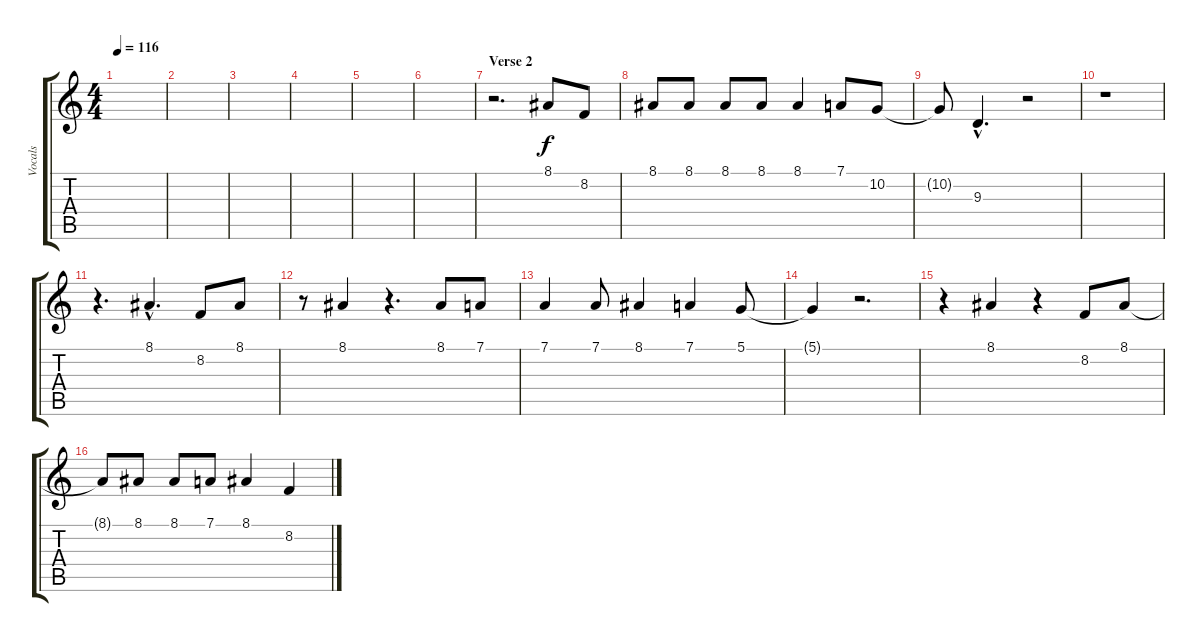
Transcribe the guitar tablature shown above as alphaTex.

\track ("Vocals" "Vocals") {instrument violin}
\staff {score tabs}
\tuning (D4 A3 F3 C3 G2 D2) {hide}
\ts (4 4)
\tempo 116
\clef g2
\ks c
|
|
|
|
|
|
\section ("" "Verse 2")
r.2{d} 8.1.8 8.2.8 |
8.1.8 8.1.8 8.1.8 8.1.8 8.1.4 7.1.8 10.2.8 |
10.2{t}.8 9.3{hac}.4{d} r.2 |
r.1 |
r.4{d} 8.1{hac}.4{d} 8.2.8 8.1.8 |
r.8 8.1.4 r.4{d} 8.1.8 7.1.8 |
7.1.4 7.1.8 8.1.4 7.1.4 5.1.8 |
5.1{t}.4 r.2{d} |
r.4 8.1.4 r.4 8.2.8 8.1.8 |
8.1{t}.8 8.1.8 8.1.8 7.1.8 8.1.4 8.2.4
